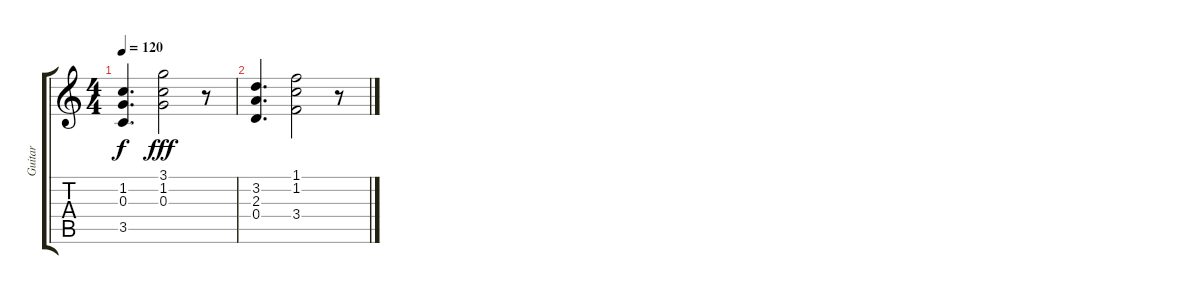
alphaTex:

\track ("Guitar" "Guitar") {instrument overdrivenguitar}
\staff {score tabs}
\tuning (E4 B3 G3 D3 A2 E2) {hide}
\ts (4 4)
\tempo 120
\clef g2
\ks c
(1.2{t} 0.3{t} 3.5{t}).4{d dy f} (3.1 1.2 0.3).2{dy fff volume 0} r.8 |
(3.2 2.3 0.4).4{d} (1.1 1.2 3.4).2 r.8
